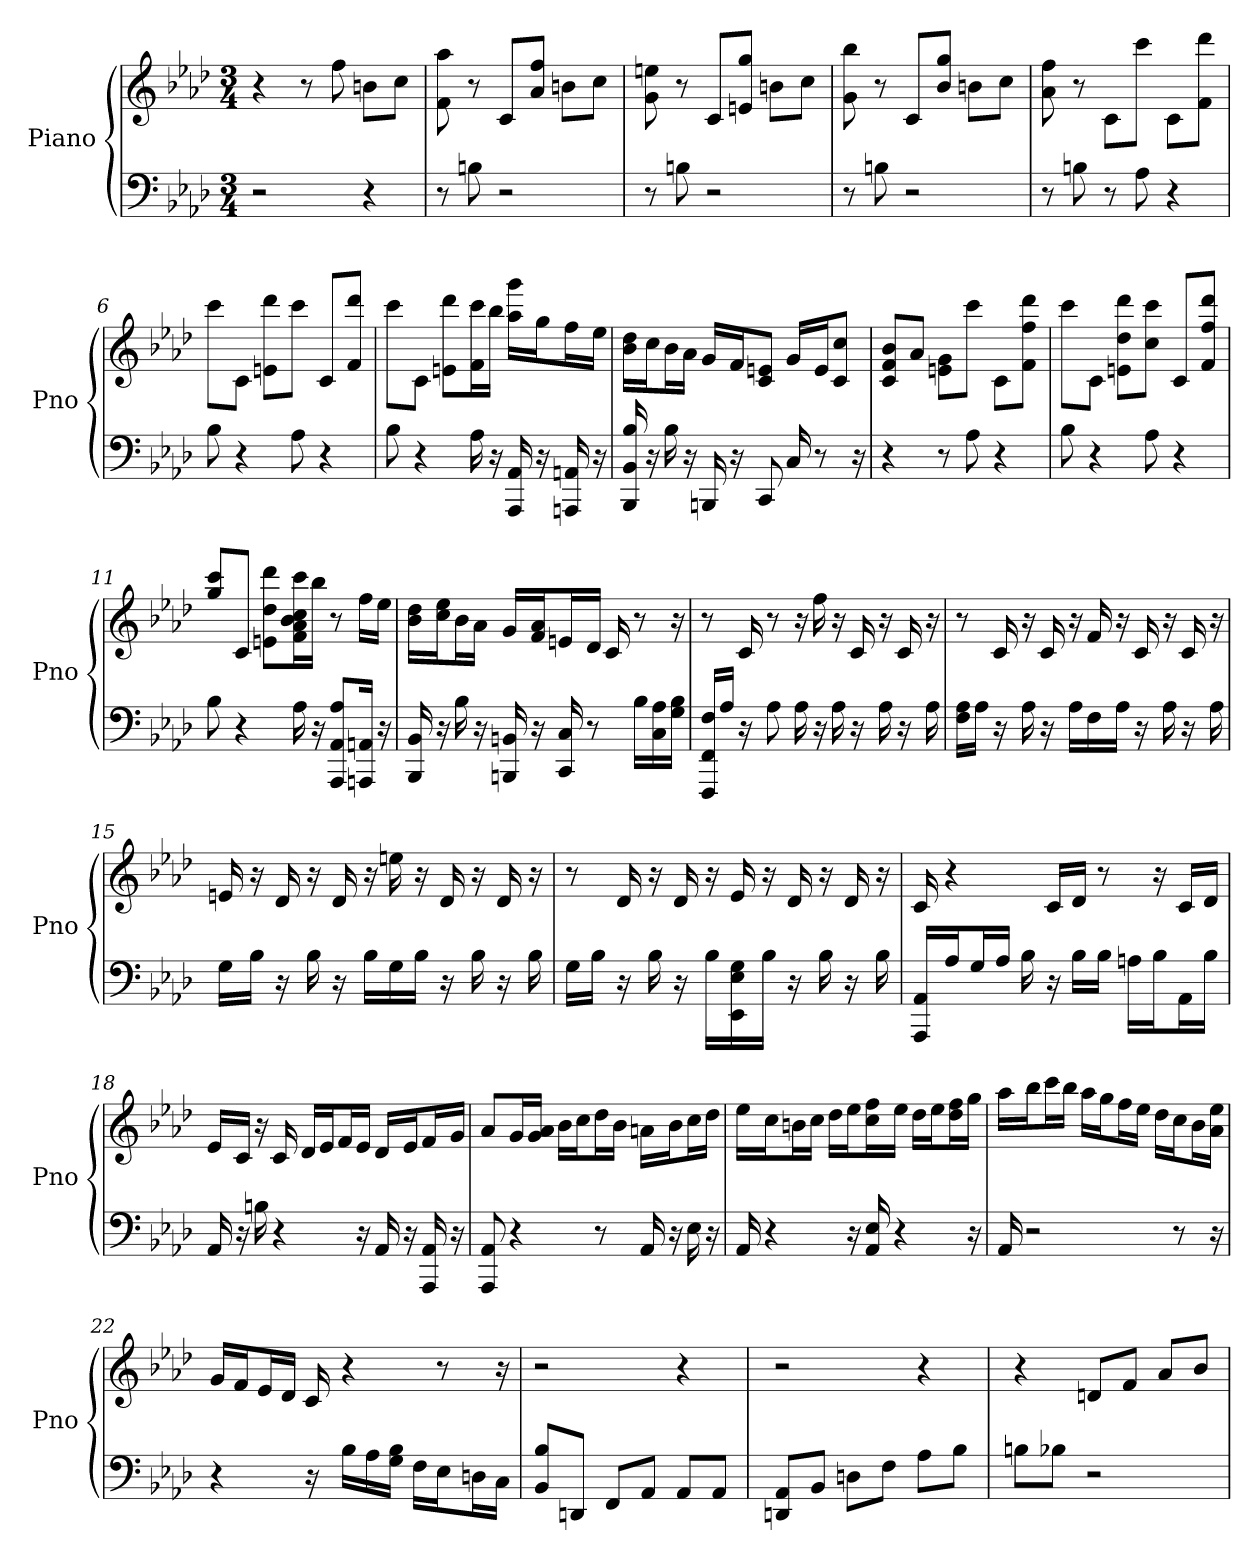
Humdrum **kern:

**kern	**kern
*part1	*part1
*staff2	*staff1
*I"Piano	*
*I'Pno	*
*clefF4	*clefG2
*k[b-e-a-d-]	*k[b-e-a-d-]
*A-:	*A-:
*M3/4	*M3/4
*MM128	*MM128
=1	=1
2r	4r
.	8r
.	8ff
4r	8b\L
.	8cc\J
=2	=2
8r	8aa- 8f
8B	8r
2r	8c/L
.	8ff/ 8a-/J
.	8b\L
.	8cc\J
=3	=3
8r	8ee 8g
8B	8r
2r	8c/L
.	8e/ 8gg/J
.	8b\L
.	8cc\J
=4	=4
8r	8g 8bb-
8B	8r
2r	8c/L
.	8b-/ 8gg/J
.	8b\L
.	8cc\J
=5	=5
8r	8ff 8a-
8B	8r
8r	8c\L
8A-	8ccc\J
4r	8c\L
.	8f\ 8ddd-\J
=6	=6
8B-	8ccc\L
4r	8c\J
.	8ddd-\ 8e\L
8A-	8ccc\J
4r	8c/L
.	8ddd-/ 8f/J
=7	=7
8B-	8ccc\L
4r	8c\J
.	8ddd-\ 8e\L
16A-	16ccc\ 16f\L
16r	16bb-\JJ
16AA- 16AAA-	16ggg\ 16aa-\LL
16r	16gg\J
16AAA 16AA	16ff\L
16r	16ee-\JJ
=8	=8
16BB- 16BBB- 16B-	16dd-\ 16b-\LL
16r	16cc\J
16B-	16b-\L
16r	16a-\JJ
16BBB	16g/LL
16r	16f/J
8CC	8e/ 8c/J
16C	16g/LL
8r	16e/J
.	8cc/ 8c/J
16r	.
=9	=9
4r	8f/ 8c/ 8b-/L
.	8a-/J
8r	8g\ 8e\L
8A-	8ccc\J
4r	8c\L
.	8ff\ 8f\ 8ddd-\J
=10	=10
8B-	8ccc\L
4r	8c\J
.	8e\ 8dd-\ 8ddd-\L
8A-	8cc\ 8ccc\J
4r	8c/L
.	8f/ 8ddd-/ 8ff/J
=11	=11
8B-	8gg/ 8ccc/L
4r	8c/J
.	8dd-\ 8e\ 8ddd-\L
16A-	16f\ 16cc\ 16a-\ 16ccc\ 16b-\L
16r	16bb-\JJ
8A-/ 8AAA-/ 8AA-/L	8r
16AA/ 16AAA/Jk	16ff\LL
16r	16ee-\JJ
=12	=12
16BBB- 16BB-	16dd-\ 16b-\LL
16r	16ee-\ 16cc\J
16B-	16b-\L
16r	16a-\JJ
16BB 16BBB	16g/LL
16r	16a-/ 16f/J
16C 16CC	16e/L
8r	16d-/JJ
.	16c
16B-\LL	8r
16A-\ 16C\	.
16G\ 16B-\JJ	16r
=13	=13
16FFF/ 16FF/ 16F/LL	8r
16A-/JJ	.
16r	16c
8A-	8r
16A-	16r
16r	16ff
16A-	16r
16r	16c
16A-	16r
16r	16c
16A-	16r
=14	=14
16A-\ 16F\LL	8r
16A-\JJ	.
16r	16c
16A-	16r
16r	16c
16A-\LL	16r
16F\	16f
16A-\JJ	16r
16r	16c
16A-	16r
16r	16c
16A-	16r
=15	=15
16G\LL	16e
16B-\JJ	16r
16r	16d-
16B-	16r
16r	16d-
16B-\LL	16r
16G\	16ee
16B-\JJ	16r
16r	16d-
16B-	16r
16r	16d-
16B-	16r
=16	=16
16G\LL	8r
16B-\JJ	.
16r	16d-
16B-	16r
16r	16d-
16B-\LL	16r
16E-\ 16G\ 16EE-\	16e-
16B-\JJ	16r
16r	16d-
16B-	16r
16r	16d-
16B-	16r
=17	=17
16AAA-/ 16AA-/LL	16c
16A-/J	4r
16G/L	.
16A-/JJ	.
16B-	.
16r	16c/LL
16B-\LL	16d-/JJ
16B-\JJ	8r
16A\LL	.
16B-\J	16r
16AA-\L	16c/LL
16B-\JJ	16d-/JJ
=18	=18
16AA-	16e-/LL
16r	16c/JJ
16B	16r
4r	16c
.	16d-/LL
.	16e-/J
.	16f/L
16r	16e-/JJ
16AA-	16d-/LL
16r	16e-/J
16AAA- 16AA-	16f/L
16r	16g/JJ
=19	=19
8AAA- 8AA-	8a-/L
4r	16g/L
.	16a-/ 16g/JJ
.	16b-\LL
.	16cc\J
8r	16dd-\L
.	16b-\JJ
16AA-	16a\LL
16r	16b-\J
16E-	16cc\L
16r	16dd-\JJ
=20	=20
16AA-	16ee-\LL
4r	16cc\J
.	16b\L
.	16cc\JJ
.	16dd-\LL
16r	16ee-\J
16E- 16AA-	16ff\ 16cc\L
4r	16ee-\JJ
.	16dd-\LL
.	16ee-\J
.	16ff\ 16dd-\L
16r	16gg\JJ
=21	=21
16AA-	16aa-\LL
2r	16bb-\J
.	16ccc\L
.	16bb-\JJ
.	16aa-\LL
.	16gg\J
.	16ff\L
.	16ee-\JJ
.	16dd-\LL
8r	16cc\J
.	16b-\L
16r	16ee-\ 16a-\JJ
=22	=22
4r	16g/LL
.	16f/J
.	16e-/L
.	16d-/JJ
16r	16c
16B-\LL	4r
16A-\	.
16B-\ 16G\JJ	.
16F\LL	.
16E-\J	8r
16D\L	.
16C\JJ	16r
=23	=23
8BB-/ 8B-/L	2r
8DD/J	.
8FF/L	.
8AA-/J	.
8AA-/L	4r
8AA-/J	.
=24	=24
8DD/ 8AA-/L	2r
8BB-/J	.
8D\L	.
8F\J	.
8A-\L	4r
8B-\J	.
=25	=25
8B\L	4r
8B-\J	.
2r	8d/L
.	8f/J
.	8a-/L
.	8b-/J
=	=
*-	*-
